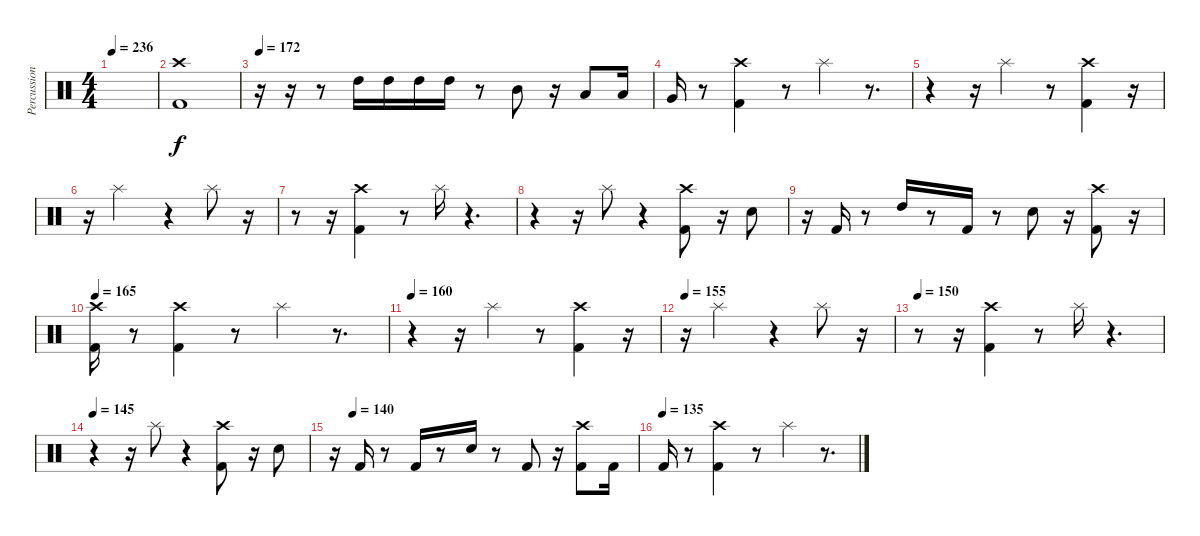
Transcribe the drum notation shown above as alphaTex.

\track ("Percussion" "Percussion") {instrument percussion}
\staff {score}
\articulation defaults
\ts (4 4)
\tempo 236
\clef neutral
\ks c
|
("Crash high (hit)" "Kick (hit) 2").1 |
\tempo 172
r.16 r.16 r.8 "High Tom (hit)".16 "High Tom (hit)".16 "High Tom (hit)".16 "High Tom (hit)".16 r.8 "Mid Tom (hit)".8 r.16 "Low Tom (hit)".8 "Low Tom (hit)".16 |
"Very Low Tom (hit)".16 r.8 ("Crash high (hit)" "Kick (hit) 2").4 r.8 "Splash (hit)".4 r.8{d} |
r.4 r.16 "Splash (hit)".4 r.8 ("Crash high (hit)" "Kick (hit) 2").4 r.16 |
r.16 "Splash (hit)".2 r.4 "Splash (hit)".8 r.16 |
r.8 r.16 ("Crash high (hit)" "Kick (hit) 2").4 r.8 "Splash (hit)".16 r.4{d} |
r.4 r.16 "Splash (hit)".8 r.4 ("Crash high (hit)" "Kick (hit) 2").8 r.16 "Electric Snare (hit)".8 |
r.16 "Kick (hit) 2".16 r.8 "High Tom (hit)".16 r.8 "Kick (hit) 2".16 r.8 "Electric Snare (hit)".8 r.16 ("Crash high (hit)" "Kick (hit) 2").8 r.16 |
\tempo 165
("Crash high (hit)" "Kick (hit) 2").16 r.8 ("Crash high (hit)" "Kick (hit) 2").4 r.8 "Splash (hit)".4 r.8{d} |
\tempo 160
r.4 r.16 "Splash (hit)".4 r.8 ("Crash high (hit)" "Kick (hit) 2").4 r.16 |
\tempo 155
r.16 "Splash (hit)".2 r.4 "Splash (hit)".8 r.16 |
\tempo 150
r.8 r.16 ("Crash high (hit)" "Kick (hit) 2").4 r.8 "Splash (hit)".16 r.4{d} |
\tempo 145
r.4 r.16 "Splash (hit)".8 r.4 ("Crash high (hit)" "Kick (hit) 2").8 r.16 "Electric Snare (hit)".8 |
\tempo (140 0.0625)
r.16 "Kick (hit) 2".16 r.8 "Kick (hit) 2".16 r.8 "Electric Snare (hit)".16 r.8 "Kick (hit) 2".8 r.16 ("Crash high (hit)" "Kick (hit) 2").8 "Kick (hit) 2".16 |
\tempo (135)
"Kick (hit) 2".16 r.8 ("Crash high (hit)" "Kick (hit) 2").4 r.8 "Splash (hit)".4 r.8{d}
